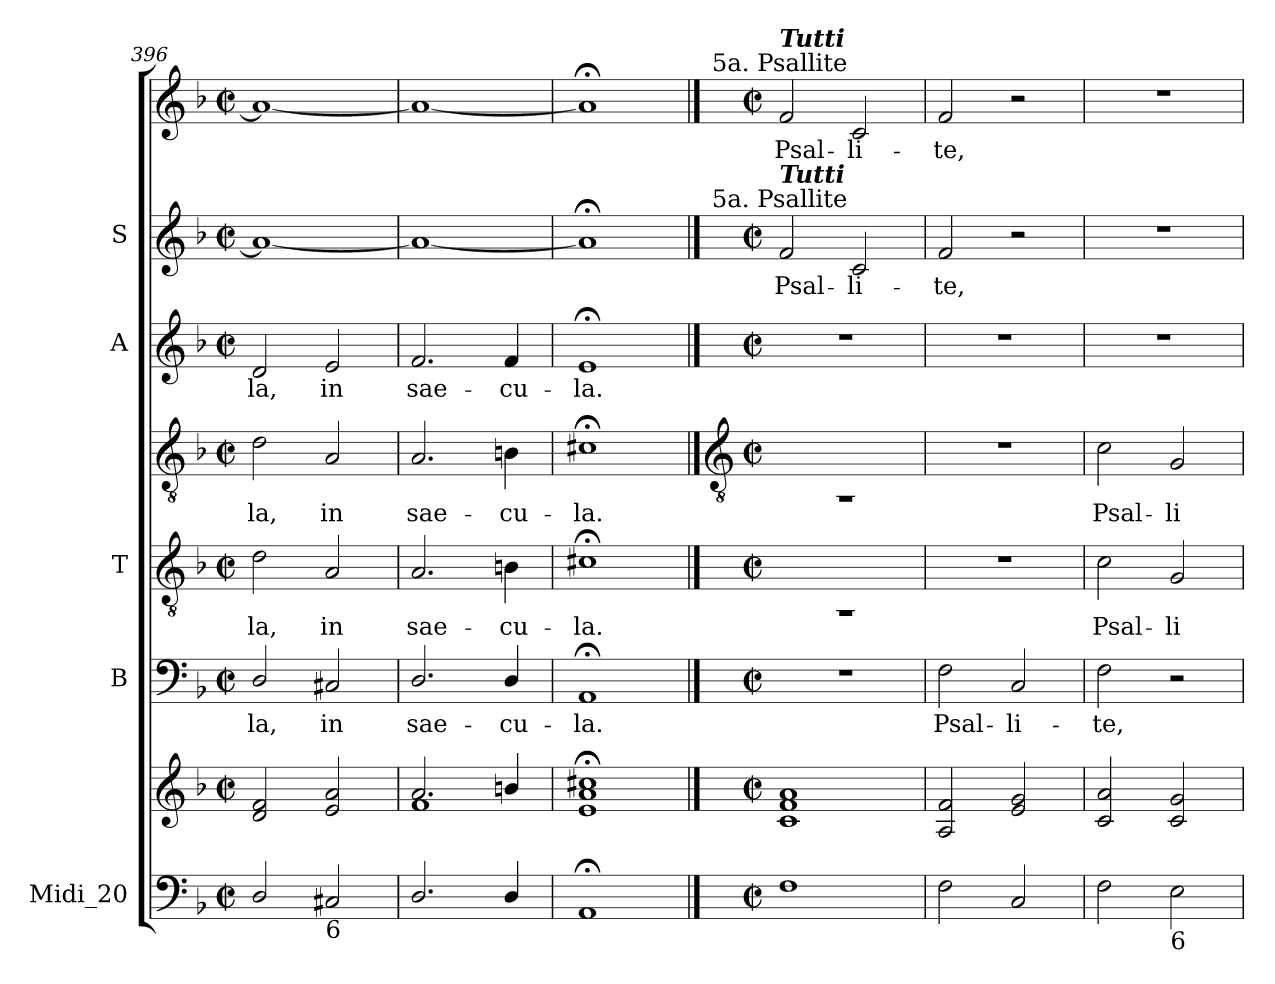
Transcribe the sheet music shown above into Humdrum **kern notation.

**kern	**kern	**kern	**text	**kern	**text	**kern	**text	**kern	**text	**kern	**text	**kern	**text
*part5	*part5	*part4	*part4	*part3	*part3	*part3	*part3	*part2	*part2	*part1	*part1	*part1	*part1
*staff8	*staff7	*staff6	*staff6	*staff5	*staff5	*staff4	*staff4	*staff3	*staff3	*staff2	*staff2	*staff1	*staff1
*I"Midi_20	*	*I"B	*	*I"T	*	*	*	*I"A	*	*I"S	*	*	*
*clefF4	*clefG2	*clefF4	*	*clefGv2	*	*clefGv2	*	*clefG2	*	*clefG2	*	*clefG2	*
*k[b-]	*k[b-]	*k[b-]	*	*k[b-]	*	*k[b-]	*	*k[b-]	*	*k[b-]	*	*k[b-]	*
*F:	*F:	*F:	*	*F:	*	*F:	*	*F:	*	*F:	*	*F:	*
*M2/2	*M2/2	*M2/2	*	*M2/2	*	*M2/2	*	*M2/2	*	*M2/2	*	*M2/2	*
*met(c|)	*met(c|)	*met(c|)	*	*met(c|)	*	*met(c|)	*	*met(c|)	*	*met(c|)	*	*met(c|)	*
=396	=396	=396	=396	=396	=396	=396	=396	=396	=396	=396	=396	=396	=396
*	*^	*	*	*	*	*	*	*	*	*	*	*	*
!	!	!	!	!LO:LY:b	!	!LO:LY:b	!	!LO:LY:b	!	!LO:LY:b	!	!	!	!
2D/	2d 2f	2ryy	2D/	-la,	2d	-la,	2d	-la,	2d	-la,	1a_	.	1a_	.
!LO:TX:b:t=6	!	!	!	!	!	!	!	!	!	!	!	!	!	!
!	!	!	!	!LO:LY:b	!	!LO:LY:b	!	!LO:LY:b	!	!LO:LY:b	!	!	!	!
2C#X	2e 2a	2ryy	2C#X	in	2A	in	2A	in	2e	in	.	.	.	.
=397	=397	=397	=397	=397	=397	=397	=397	=397	=397	=397	=397	=397	=397	=397
!	!	!	!	!LO:LY:b	!	!LO:LY:b	!	!LO:LY:b	!	!LO:LY:b	!	!	!	!
2.D/	2.a	1f\	2.D/	sae-	2.A	sae-	2.A	sae-	2.f	sae-	1a_	.	1a_	.
!	!	!	!	!LO:LY:b	!	!LO:LY:b	!	!LO:LY:b	!	!LO:LY:b	!	!	!	!
4D/	4bn/	.	4D/	-cu-	4Bn	-cu-	4Bn	-cu-	4f	-cu-	.	.	.	.
=398	=398	=398	=398	=398	=398	=398	=398	=398	=398	=398	=398	=398	=398	=398
!	!	!	!	!LO:LY:b	!	!LO:LY:b	!	!LO:LY:b	!	!LO:LY:b	!	!	!	!
1AA;	1a;< 1cc#X;<	1e\	1AA;<	-la.	1c#X;<	-la.	1c#X;<	-la.	1e;<	-la.	1a;<]	.	1a;<]	.
!!LO:LB:g=z
==399	==399	==399	==399	==399	==399	==399	==399	==399	==399	==399	==399	==399	==399	==399
*	*	*	*	*	*	*	*clefGv2	*	*	*	*	*	*	*
*M2/2	*M2/2	*	*M2/2	*	*M2/2	*	*M2/2	*	*M2/2	*	*M2/2	*	*M2/2	*
*met(c|)	*met(c|)	*	*met(c|)	*	*met(c|)	*	*met(c|)	*	*met(c|)	*	*met(c|)	*	*met(c|)	*
!	!	!	!	!	!	!	!	!	!	!	!	!	!LO:TX:a:cj:t=5a. Psallite	!
!	!	!	!	!	!	!	!	!	!	!	!	!	!LO:TX:a:Bi:t=Tutti	!
!	!	!	!	!	!	!	!	!	!	!	!LO:TX:a:cj:t=5a. Psallite	!	!	!
!	!	!	!	!	!	!	!	!	!	!	!LO:TX:a:Bi:t=Tutti	!	!	!
!	!	!	!	!	!	!	!	!	!	!	!	!LO:LY:b	!	!LO:LY:b
1F	1c 1f 1a	1ryy	1r	.	1rBB	.	1rBB	.	1r	.	2f	Psal-	2f	Psal-
!	!	!	!	!	!	!	!	!	!	!	!	!LO:LY:b	!	!LO:LY:b
.	.	.	.	.	.	.	.	.	.	.	2c	-li-	2c	-li-
=400	=400	=400	=400	=400	=400	=400	=400	=400	=400	=400	=400	=400	=400	=400
!	!	!	!	!LO:LY:b	!	!	!	!	!	!	!	!LO:LY:b	!	!LO:LY:b
2F	2A 2f	1ryy	2F	Psal-	1r	.	1r	.	1r	.	2f	-te,	2f	-te,
!	!	!	!	!LO:LY:b	!	!	!	!	!	!	!	!	!	!
2C	2e 2g	.	2C	-li-	.	.	.	.	.	.	2r	.	2r	.
=401	=401	=401	=401	=401	=401	=401	=401	=401	=401	=401	=401	=401	=401	=401
!	!	!	!	!LO:LY:b	!	!LO:LY:b	!	!LO:LY:b	!	!	!	!	!	!
2F	2c 2a	1ryy	2F	-te,	2c	Psal-	2c	Psal-	1r	.	1r	.	1r	.
!LO:TX:b:t=6	!	!	!	!	!	!	!	!	!	!	!	!	!	!
!	!	!	!	!	!	!LO:LY:b	!	!LO:LY:b	!	!	!	!	!	!
2E	2c 2g	.	2r	.	2G	-li-	2G	-li-	.	.	.	.	.	.
*	*v	*v	*	*	*	*	*	*	*	*	*	*	*	*
=	=	=	=	=	=	=	=	=	=	=	=	=	=
*-	*-	*-	*-	*-	*-	*-	*-	*-	*-	*-	*-	*-	*-
